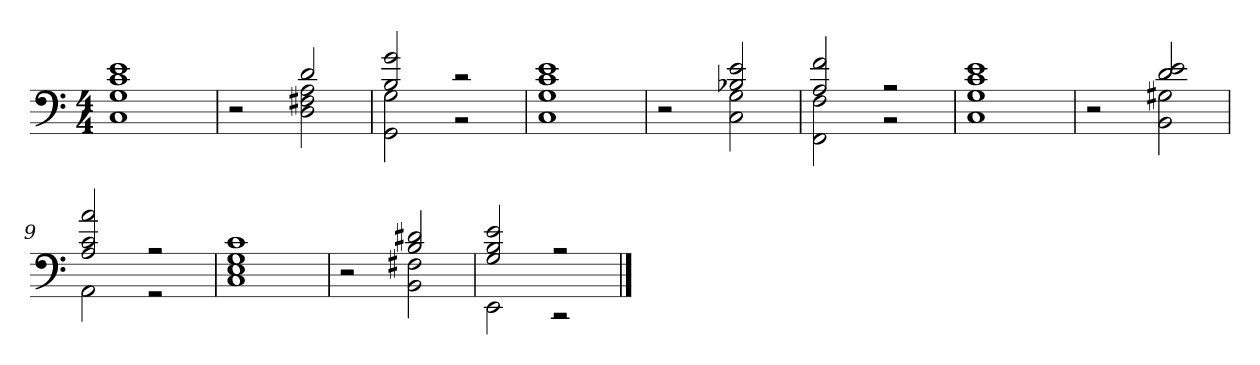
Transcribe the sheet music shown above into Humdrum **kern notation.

**kern
*part1
*staff1
*clefF4
*k[]
*M4/4
=1
1C 1G 1c 1e
=2
*^
2r	2ryy
2d	2D 2F#X 2A
=3	=3
2B 2g	2GG 2G
2r	2r
*v	*v
=4
1C 1G 1c 1e
=5
*^
2r	2ryy
2B-X 2e	2C 2G
=6	=6
2A 2f	2FF 2F
2r	2r
*v	*v
=7
1C 1G 1c 1e
=8
*^
2r	2ryy
2d 2e	2BB 2G#X
=9	=9
2A 2c 2a	2AA
2r	2r
*v	*v
=10
1C 1E 1G 1c
=11
*^
2r	2ryy
2B 2d#X	2BB 2F#X
=12	=12
2G 2B 2e	2EE
2r	2r
*v	*v
==
*-
